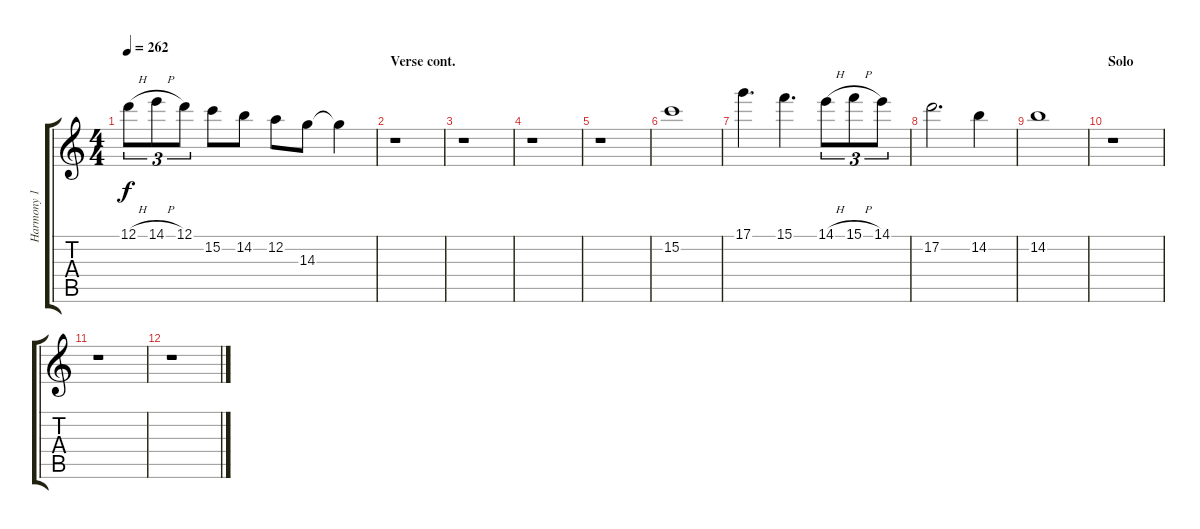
\track ("Harmony 1" "Harmony 1") {instrument overdrivenguitar}
\staff {score tabs}
\tuning (D4 A3 F3 C3 G2 C2) {hide}
\ts (4 4)
\tempo 262
\clef g2
\ks aminor
12.1{h}.8{tu (3 2) dy f} 14.1{h}.8{tu (3 2)} 12.1.8{tu (3 2)} 15.2.8 14.2.8 12.2.8 14.3.8 14.3{t}.4 |
\section ("" "Verse cont.")
r.1 |
r.1 |
r.1 |
r.1 |
15.2.1 |
17.1.4{d} 15.1.4{d} 14.1{h}.8{tu (3 2)} 15.1{h}.8{tu (3 2)} 14.1.8{tu (3 2)} |
17.2.2{d} 14.2.4 |
14.2.1 |
\section ("" "Solo")
r.1 |
r.1 |
r.1
